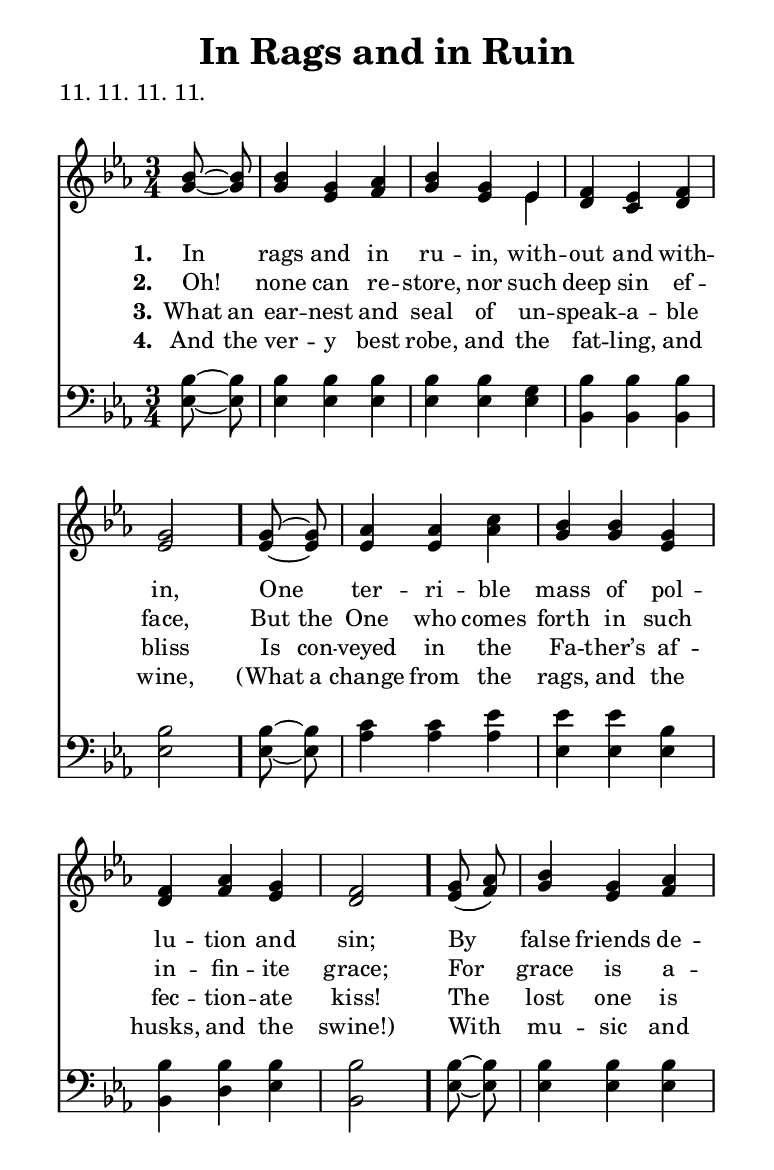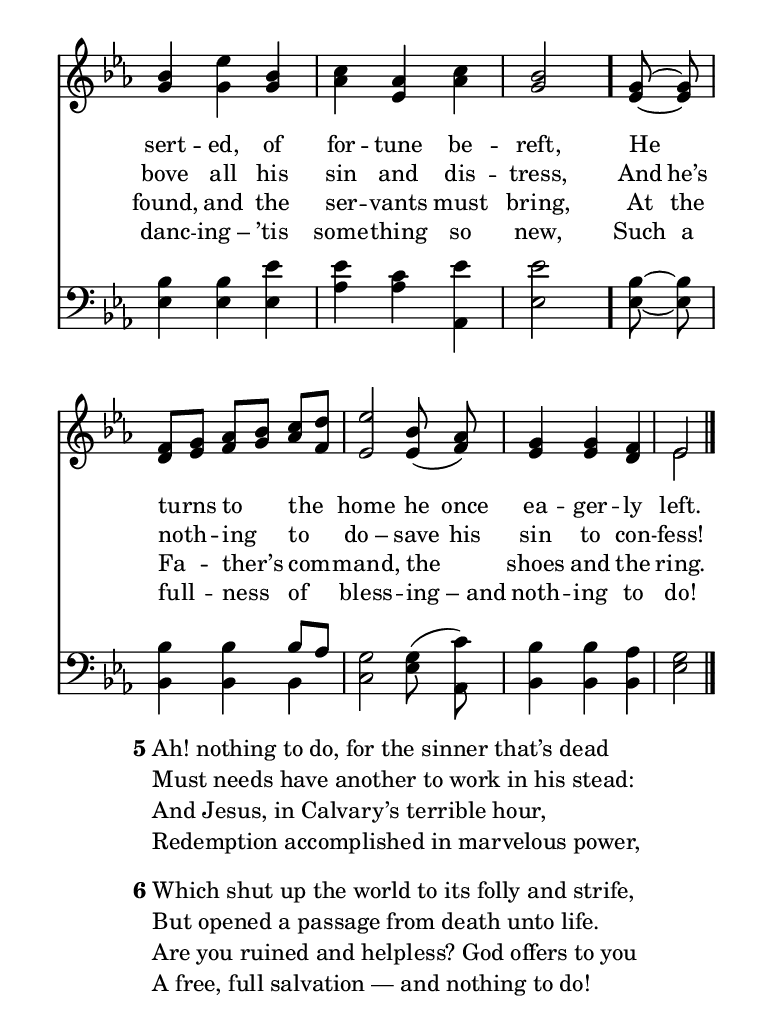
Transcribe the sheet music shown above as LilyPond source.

\include "common/global.ily"
\paper {
  \include "common/paper.ily"
  ragged-bottom = ##t
  ragged-last-bottom = ##t
  page-count = ##f
}

\header{
  %gospel
  hymnnumber = "26"
  title = "In Rags and in Ruin"
  tunename = "Comfort"
  meter = "11. 11. 11. 11."
  poet = ""
  composer = ""
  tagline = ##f
}

% for fermata in MIDI
ta = { \tempo 4=90 }
tb = { \tempo 4=45 }

patternAA = { c8 ~ c8 | c4 c4 c4 | c4 c4 c4 | c4 c4 c4 | c2 }
patternAB = { c8( c8) | c4 c4 c4 | c4 c4 c4 | c4 c4 c4 | c2 }

patternBA = { c8 ~ c8 | c8[ c8] c8[ c8] c8[ c8] | c2 c8( c8) | c4 c4 c4 | c2 }
patternBB = { c8 ~ c8 | c4      c4      c8[ c8] | c2 c8( c8) | c4 c4 c4 | c2 }
patternBC = { c8 ~ c8 | c4      c4      c4      | c2 c8( c8) | c4 c4 c4 | c2 }

global = {
  \include "common/overrides.ily"
  \override Staff.TimeSignature.style = #'numbered
  \time 3/4
  \override Score.MetronomeMark.transparent = ##t % hide all fermata changes too
  \ta
  \key ees \major
  \partial 4
  \autoBeamOff
}

notesSoprano = {
\global
\relative c'' {

  \changePitch \patternAA { bes bes | bes g aes       | bes g ees   | f ees f | g   }
  \changePitch \patternAA { g g     | aes aes c       | bes bes g   | f aes g | f   }
  \changePitch \patternAB { g aes   | bes g aes       | bes ees bes | c aes c | bes }
  \changePitch \patternBA { g g     | f g aes bes c d | ees bes aes | g g f   | ees }

  \bar "|."

}
}

notesAlto = {
\global
\relative e' {

  \changePitch \patternAA { g g     | g ees f         | g ees ees | d c d       | ees }
  \changePitch \patternAA { ees ees | ees ees aes     | g g ees   | d f ees     | d   }
  \changePitch \patternAB { ees f   | g ees f         | g g g     | aes ees aes | g   }
  \changePitch \patternBA { ees ees | d ees f g aes f | ees ees f | ees ees d   | ees }

}
}

notesTenor = {
\global
\relative a {

  \changePitch \patternAA { bes bes | bes bes bes     | bes bes g   | bes bes bes | bes }
  \changePitch \patternAA { bes bes | c c ees         | ees ees bes | bes bes bes | bes }
  \changePitch \patternAA { bes bes | bes bes bes     | bes bes ees | ees c ees   | ees }
  \changePitch \patternBB { bes bes | bes bes bes aes | g g c       | bes bes aes | g   }

}
}

notesBass = {
\global
\relative f {

  \changePitch \patternAA { ees ees | ees ees ees | ees ees ees | bes bes bes  | ees  }
  \changePitch \patternAA { ees ees | aes aes aes | ees ees ees | bes d ees    | bes  }
  \changePitch \patternAA { ees ees | ees ees ees | ees ees ees | aes aes aes, | ees' }
  \changePitch \patternBC { ees ees | bes bes bes | c ees aes,  | bes bes bes  | ees  }

}
}

wordsA = \lyricmode {
\set stanza = "1."

In rags and in ru -- in, with -- out and with -- in, \bar "."
One ter -- ri -- ble mass of pol -- lu -- tion and sin; \bar "."
By false friends de -- sert -- ed, of for -- tune be -- reft, \bar "."
He turns to the home { \mon } he once { \moff } ea -- ger -- ly left. \bar "."

}

wordsB = \lyricmode {
\set stanza = "2."

Oh! none can re -- store, nor such deep sin ef -- face,
{ \mon } But the { \moff } One who comes forth in such in -- fin -- ite grace;
For grace is a -- bove all his sin and dis -- tress,
{ \mon } And he’s { \moff } noth -- ing to do_– { \mon } save his { \moff } sin to con -- fess!

}

wordsC = \lyricmode {
\set stanza = "3."

{ \mon } What an { \moff } ear -- nest and seal of un -- speak -- a -- ble bliss
{ \mon } Is con -- veyed { \moff } in the Fa -- ther’s af -- fec -- tion -- ate kiss!
The lost one is found, and the ser -- vants must bring,
{ \mon } At the { \moff } Fa -- ther’s com -- mand, the shoes and the ring.

}

wordsD = \lyricmode {
\set stanza = "4."

{ \mon } And the { \moff } ver -- y best robe, and the fat -- ling, and wine,
{ \mon } (What a { \moff } change from the rags, and the husks, and the swine!)
With mu -- sic and danc -- ing_– ’tis some -- thing so new,
{ \mon } Such a { \moff } full -- ness of bless -- ing_– and noth -- ing to do!

}

wordsE = \markuplist {

\line { Ah! nothing to do, for the sinner that’s dead }
\line { Must needs have another to work in his stead: }
\line { And Jesus, in Calvary’s terrible hour,        }
\line { Redemption accomplished in marvelous power,   }

}

wordsF = \markuplist {

\line { Which shut up the world to its folly and strife, }
\line { But opened a passage from death unto life.       }
\line { Are you ruined and helpless? God offers to you   }
\line { A free, full salvation — and nothing to do!      }

}

\score {
  \context ChoirStaff <<
    \context Staff = upper <<
      \set Staff.autoBeaming = ##f
      \set ChoirStaff.systemStartDelimiter = #'SystemStartBar
      \set ChoirStaff.printPartCombineTexts = ##f
      \partcombine #'(2 . 11) \notesSoprano \notesAlto
      \context NullVoice = sopranos { \voiceOne << \notesSoprano >> }
      \context Lyrics = one   \lyricsto sopranos \wordsA
      \context Lyrics = two   \lyricsto sopranos \wordsB
      \context Lyrics = three \lyricsto sopranos \wordsC
      \context Lyrics = four  \lyricsto sopranos \wordsD
    >>
    \context Staff = men <<
      \set Staff.autoBeaming = ##f
      \clef bass
      \set ChoirStaff.printPartCombineTexts = ##f
      \partcombine #'(2 . 11) \notesTenor \notesBass
    >>
  >>
  \layout {
    \include "common/layout.ily"
  }
  #(cond ((ly:get-option 'eog-midi-permitted) #{ \midi{
    \include "common/midi.ily"
  } #}))
}

\markup { \raise #4 \fill-line { \column {
  \line{ \bold 5 \column { \wordsE } } \combine \null \vspace #0.4
  \line{ \bold 6 \column { \wordsF } }
} } }

\version "2.19.49"  % necessary for upgrading to future LilyPond versions.

% vi:set et ts=2 sw=2 ai nocindent syntax=lilypond:
